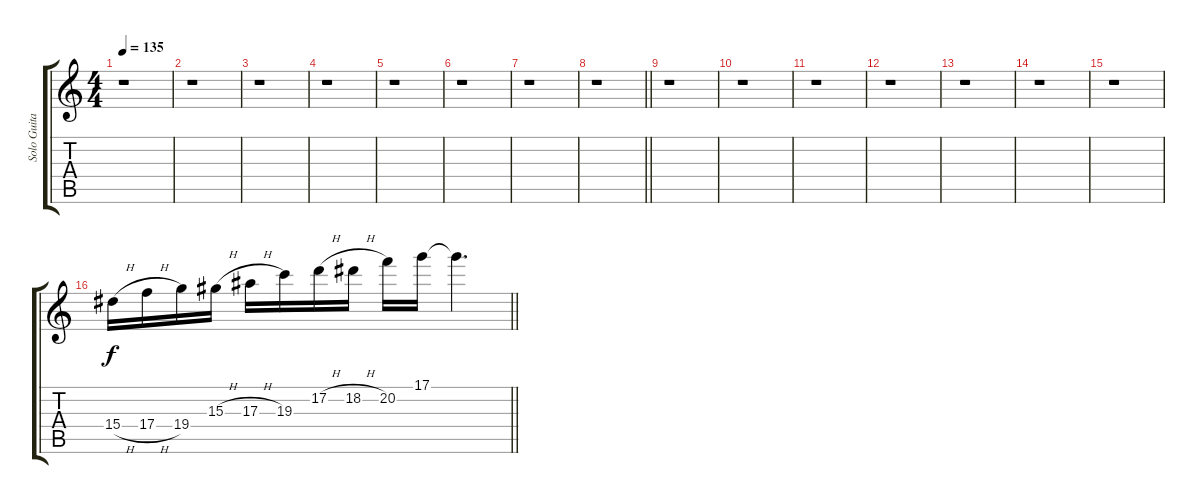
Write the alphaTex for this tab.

\track ("Solo Guitar" "Solo Guita") {instrument overdrivenguitar}
\staff {score tabs}
\tuning (D4 A3 F3 C3 G2 C2) {hide}
\ts (4 4)
\tempo 135
\clef g2
\ks c
r.1{dy f} |
r.1 |
r.1 |
r.1 |
r.1 |
r.1 |
r.1 |
\barLineRight lightlight
r.1 |
r.1 |
r.1 |
r.1 |
r.1 |
r.1 |
r.1 |
r.1 |
\barLineRight lightlight
15.4{h}.16 17.4{h}.16 19.4.16 15.3{h}.16 17.3{h}.16 19.3.16 17.2{h}.16 18.2{h}.16 20.2.16 17.1.16 17.1{t}.4{d}
